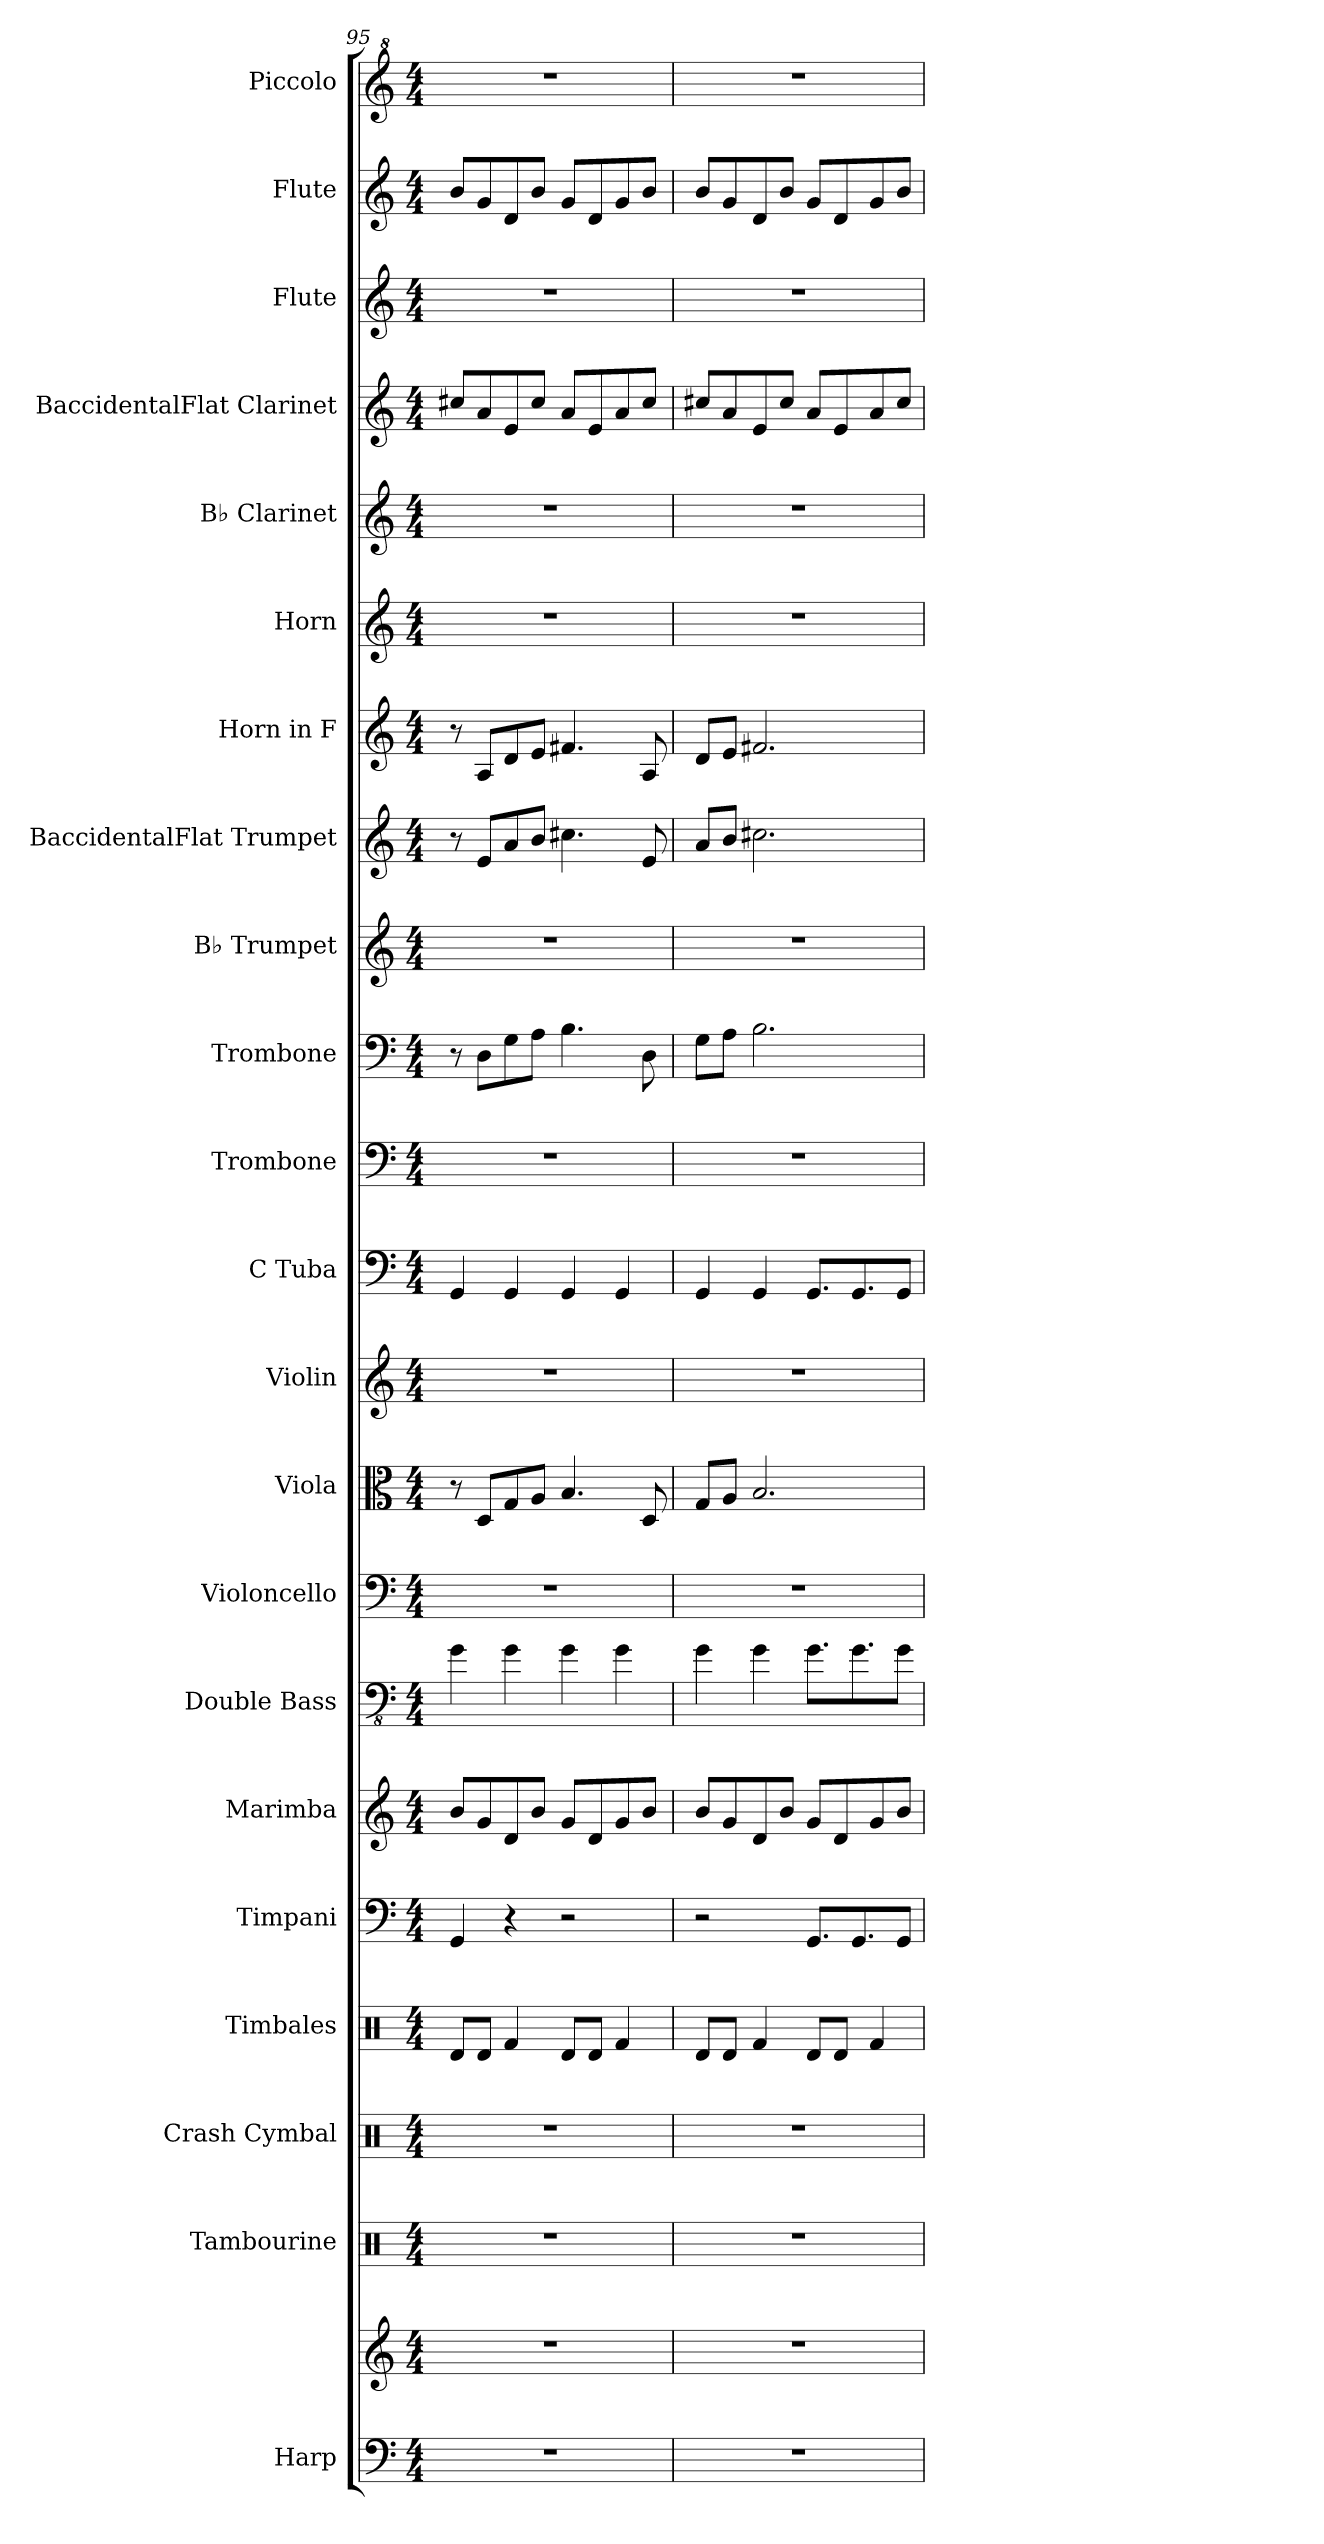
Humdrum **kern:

**kern	**kern	**kern	**kern	**kern	**kern	**kern	**kern	**kern	**kern	**kern	**kern	**kern	**kern	**kern	**kern	**kern	**kern	**kern	**kern	**kern	**kern	**kern
*part22	*part22	*part21	*part20	*part19	*part18	*part17	*part16	*part15	*part14	*part13	*part12	*part11	*part10	*part9	*part8	*part7	*part6	*part5	*part4	*part3	*part2	*part1
*staff23	*staff22	*staff21	*staff20	*staff19	*staff18	*staff17	*staff16	*staff15	*staff14	*staff13	*staff12	*staff11	*staff10	*staff9	*staff8	*staff7	*staff6	*staff5	*staff4	*staff3	*staff2	*staff1
*I"Harp	*	*I"Tambourine	*I"Crash Cymbal	*I"Timbales	*I"Timpani	*I"Marimba	*I"Double Bass	*I"Violoncello	*I"Viola	*I"Violin	*I"C Tuba	*I"Trombone	*I"Trombone	*I"B♭ Trumpet	*I"BaccidentalFlat Trumpet	*I"Horn in F	*I"Horn	*I"B♭ Clarinet	*I"BaccidentalFlat Clarinet	*I"Flute	*I"Flute	*I"Piccolo
*I'Hrp.	*	*I'Tamb.	*I'Cr. Cym.	*I'Timb.	*I'Timp.	*I'Mrm.	*	*I'Vlc.	*I'Vla.	*I'Vln.	*I'C Tu.	*I'Tbn.	*I'Trb.	*I'B♭ Tpt.	*I'BaccidentalFlat Tpt.	*	*I'Hn.	*I'B♭ Cl.	*I'BaccidentalFlat Cl.	*I'Fl.	*I'Fl.	*I'Picc.
*clefF4	*clefG2	*clefX	*clefX	*clefX	*clefF4	*clefG2	*clefFv4	*clefF4	*clefC3	*clefG2	*clefF4	*clefF4	*clefF4	*clefG2	*clefG2	*clefG2	*clefG2	*clefG2	*clefG2	*clefG2	*clefG2	*clefG^2
*	*	*	*	*	*	*	*ITrd7c12	*	*	*	*	*	*	*ITrd1c2	*ITrd1c2	*ITrd4c7	*ITrd4c7	*ITrd1c2	*ITrd1c2	*	*	*ITrd-7c-12
*k[]	*k[]	*k[]	*k[]	*k[]	*k[]	*k[]	*k[]	*k[]	*k[]	*k[]	*k[]	*k[]	*k[]	*k[b-e-]	*k[b-e-]	*k[b-]	*k[b-]	*k[b-e-]	*k[b-e-]	*k[]	*k[]	*k[]
*M4/4	*M4/4	*M4/4	*M4/4	*M4/4	*M4/4	*M4/4	*M4/4	*M4/4	*M4/4	*M4/4	*M4/4	*M4/4	*M4/4	*M4/4	*M4/4	*M4/4	*M4/4	*M4/4	*M4/4	*M4/4	*M4/4	*M4/4
=95	=95	=95	=95	=95	=95	=95	=95	=95	=95	=95	=95	=95	=95	=95	=95	=95	=95	=95	=95	=95	=95	=95
1r	1r	1r	1r	8Rd/L	4GG/	8b/L	4GG\	1r	8r	1r	4GG/	1r	8r	1r	8r	8r	1r	1r	8bn/L	1r	8b/L	1r
.	.	.	.	8Rd/J	.	8g/	.	.	8D/L	.	.	.	8D\L	.	8d/L	8D/L	.	.	8g/	.	8g/	.
.	.	.	.	4Rf/	4r	8d/	4GG\	.	8G/	.	4GG/	.	8G\	.	8g/	8G/	.	.	8d/	.	8d/	.
.	.	.	.	.	.	8b/J	.	.	8A/J	.	.	.	8A\J	.	8a/J	8A/J	.	.	8b/J	.	8b/J	.
.	.	.	.	8Rd/L	2r	8g/L	4GG\	.	4.B/	.	4GG/	.	4.B\	.	4.bn\	4.Bn/	.	.	8g/L	.	8g/L	.
.	.	.	.	8Rd/J	.	8d/	.	.	.	.	.	.	.	.	.	.	.	.	8d/	.	8d/	.
.	.	.	.	4Rf/	.	8g/	4GG\	.	.	.	4GG/	.	.	.	.	.	.	.	8g/	.	8g/	.
.	.	.	.	.	.	8b/J	.	.	8D/	.	.	.	8D\	.	8d/	8D/	.	.	8b/J	.	8b/J	.
!!LO:PB:g=z
=96	=96	=96	=96	=96	=96	=96	=96	=96	=96	=96	=96	=96	=96	=96	=96	=96	=96	=96	=96	=96	=96	=96
1r	1r	1r	1r	8Rd/L	2r	8b/L	4GG\	1r	8G/L	1r	4GG/	1r	8G\L	1r	8g/L	8G/L	1r	1r	8bn/L	1r	8b/L	1r
.	.	.	.	8Rd/J	.	8g/	.	.	8A/J	.	.	.	8A\J	.	8a/J	8A/J	.	.	8g/	.	8g/	.
.	.	.	.	4Rf/	.	8d/	4GG\	.	2.B/	.	4GG/	.	2.B\	.	2.bn\	2.Bn/	.	.	8d/	.	8d/	.
.	.	.	.	.	.	8b/J	.	.	.	.	.	.	.	.	.	.	.	.	8b/J	.	8b/J	.
.	.	.	.	8Rd/L	8.GG/L	8g/L	8.GG\L	.	.	.	8.GG/L	.	.	.	.	.	.	.	8g/L	.	8g/L	.
.	.	.	.	8Rd/J	.	8d/	.	.	.	.	.	.	.	.	.	.	.	.	8d/	.	8d/	.
.	.	.	.	.	8.GG/	.	8.GG\	.	.	.	8.GG/	.	.	.	.	.	.	.	.	.	.	.
.	.	.	.	4Rf/	.	8g/	.	.	.	.	.	.	.	.	.	.	.	.	8g/	.	8g/	.
.	.	.	.	.	8GG/J	8b/J	8GG\J	.	.	.	8GG/J	.	.	.	.	.	.	.	8b/J	.	8b/J	.
=	=	=	=	=	=	=	=	=	=	=	=	=	=	=	=	=	=	=	=	=	=	=
*-	*-	*-	*-	*-	*-	*-	*-	*-	*-	*-	*-	*-	*-	*-	*-	*-	*-	*-	*-	*-	*-	*-
